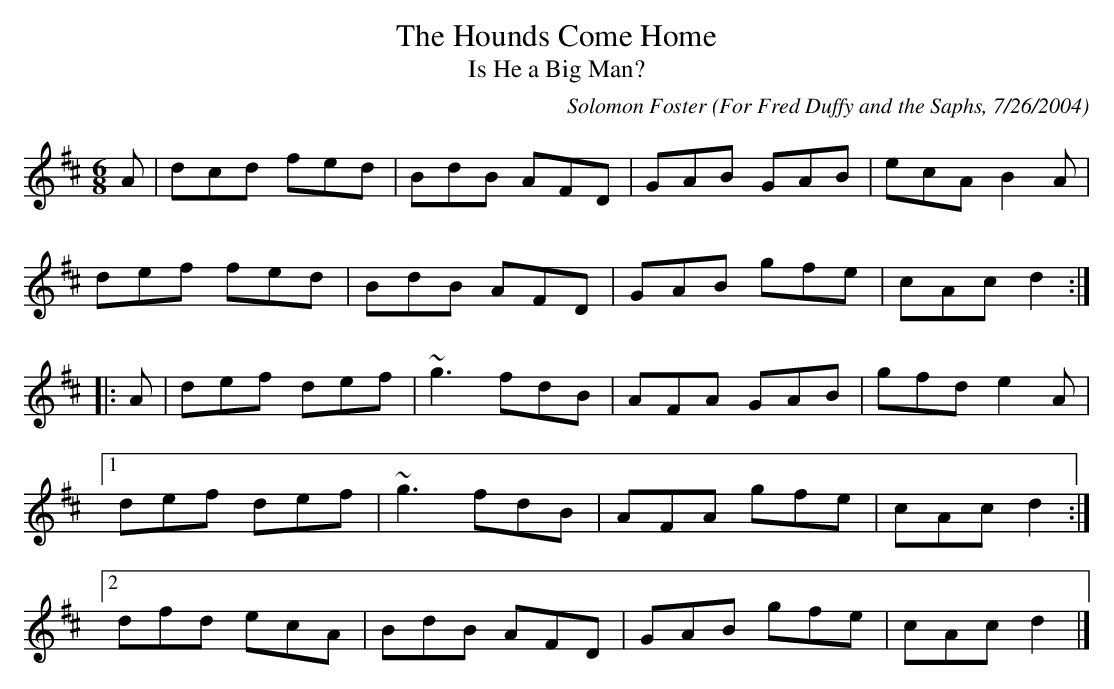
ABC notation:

X:1
T:The Hounds Come Home
T:Is He a Big Man?
M:6/8
L:1/8
C:Solomon Foster
O:For Fred Duffy and the Saphs, 7/26/2004
K:D
A|dcd fed|BdB AFD|GAB GAB|ecA B2A|
def fed|BdB AFD|GAB gfe|cAc d2:|
|:A|def def|~g3 fdB|AFA GAB|gfd e2A|
[1def def|~g3 fdB|AFA gfe|cAc d2:|
[2dfd ecA|BdB AFD|GAB gfe|cAc d2|]
